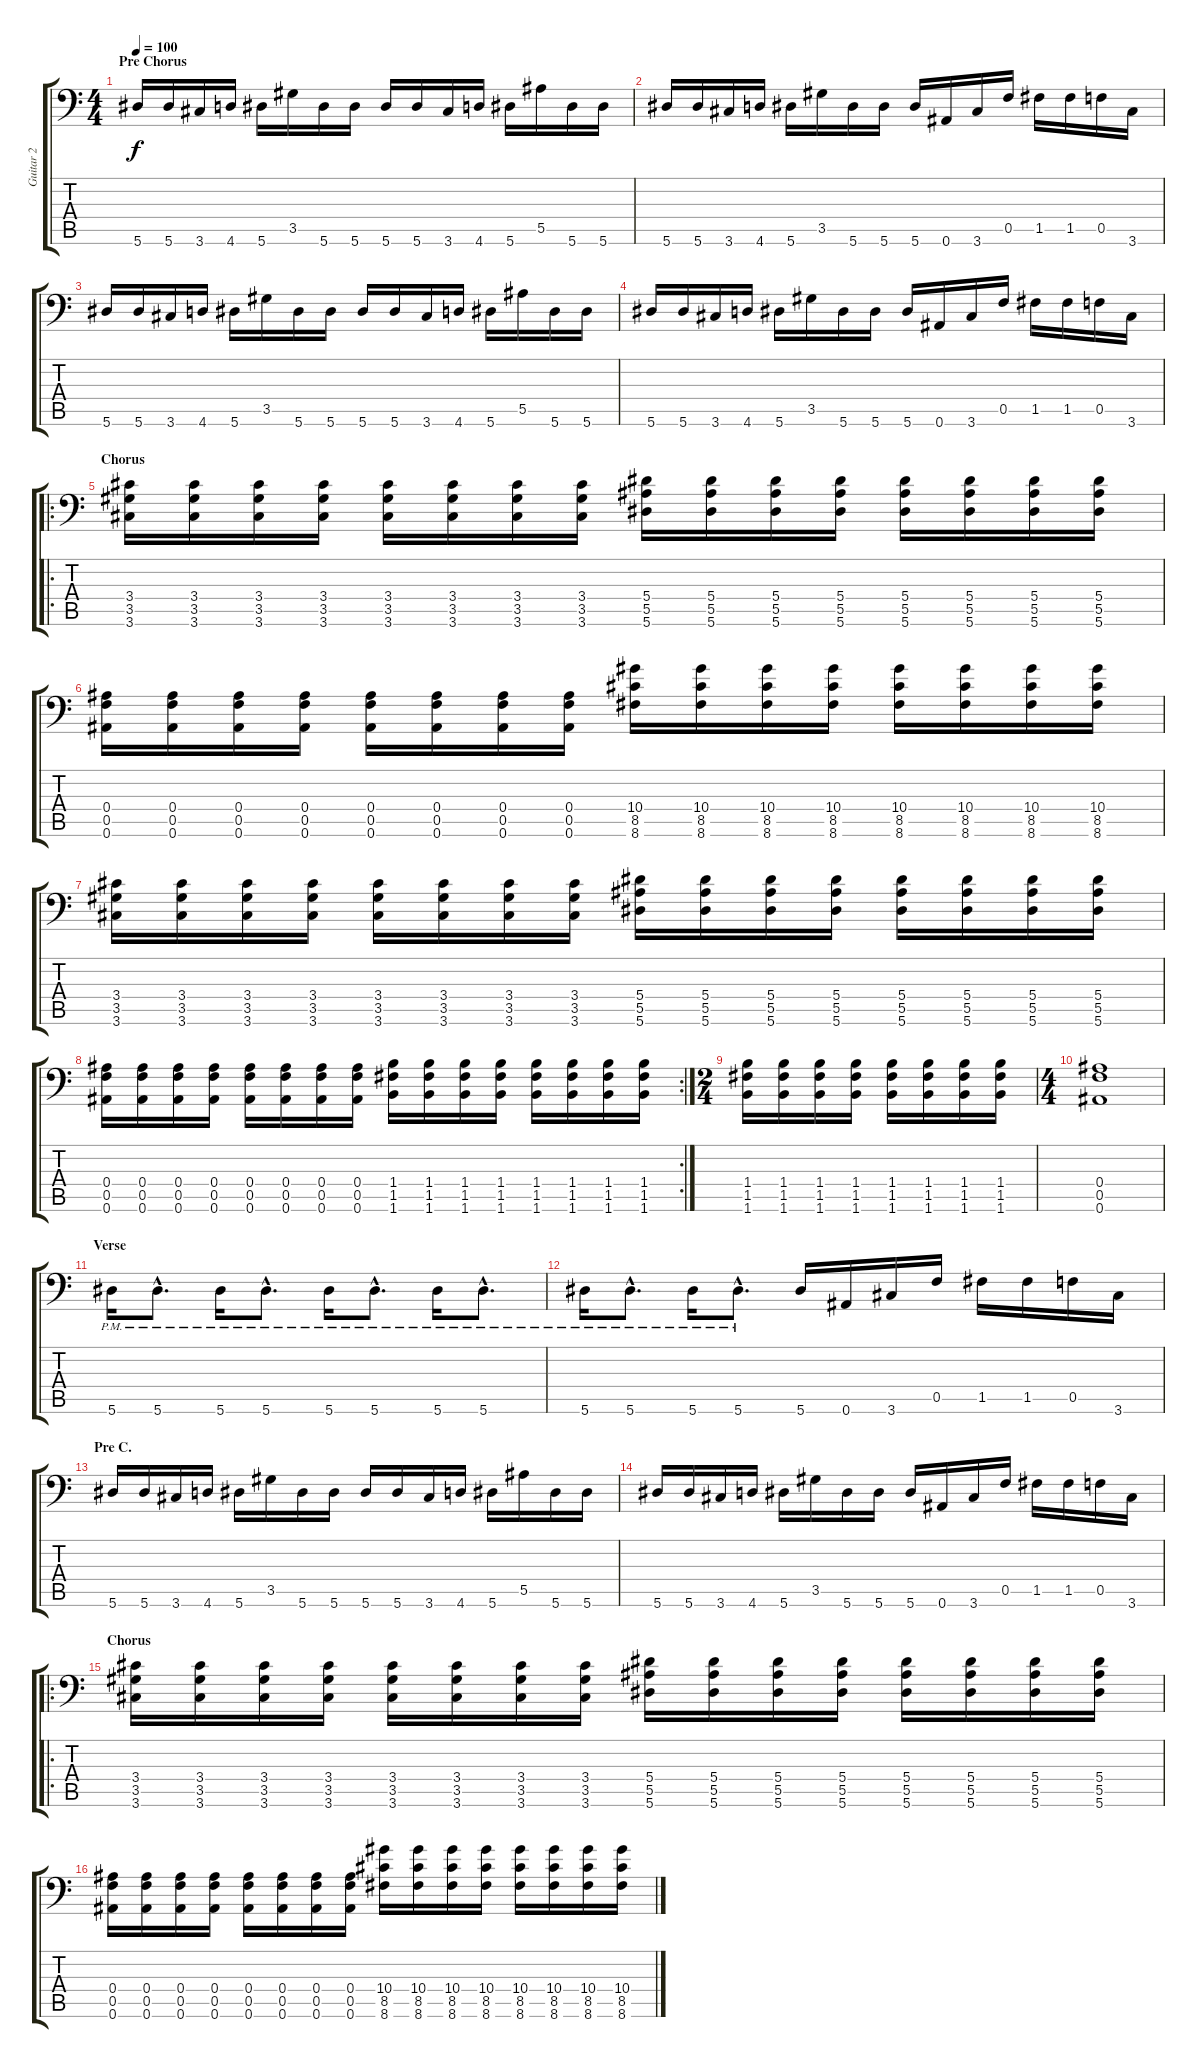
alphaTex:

\track ("Guitar 2" "Guitar 2") {instrument distortionguitar}
\staff {score tabs}
\tuning (C4 G3 Eb3 Bb2 F2 Bb1) {hide}
\ts (4 4)
\section ("" "Pre Chorus")
\tempo 100
\clef f4
\ks c
5.6.16{dy f} 5.6.16 3.6.16 4.6.16 5.6.16 3.5.16 5.6.16 5.6.16 5.6.16 5.6.16 3.6.16 4.6.16 5.6.16 5.5.16 5.6.16 5.6.16 |
5.6.16 5.6.16 3.6.16 4.6.16 5.6.16 3.5.16 5.6.16 5.6.16 5.6.16 0.6.16 3.6.16 0.5.16 1.5.16 1.5.16 0.5.16 3.6.16 |
5.6.16 5.6.16 3.6.16 4.6.16 5.6.16 3.5.16 5.6.16 5.6.16 5.6.16 5.6.16 3.6.16 4.6.16 5.6.16 5.5.16 5.6.16 5.6.16 |
5.6.16 5.6.16 3.6.16 4.6.16 5.6.16 3.5.16 5.6.16 5.6.16 5.6.16 0.6.16 3.6.16 0.5.16 1.5.16 1.5.16 0.5.16 3.6.16 |
\ro
\section ("" "Chorus")
(3.4 3.5 3.6).16 (3.4 3.5 3.6).16 (3.4 3.5 3.6).16 (3.4 3.5 3.6).16 (3.4 3.5 3.6).16 (3.4 3.5 3.6).16 (3.4 3.5 3.6).16 (3.4 3.5 3.6).16 (5.4 5.5 5.6).16 (5.4 5.5 5.6).16 (5.4 5.5 5.6).16 (5.4 5.5 5.6).16 (5.4 5.5 5.6).16 (5.4 5.5 5.6).16 (5.4 5.5 5.6).16 (5.4 5.5 5.6).16 |
(0.4 0.5 0.6).16 (0.4 0.5 0.6).16 (0.4 0.5 0.6).16 (0.4 0.5 0.6).16 (0.4 0.5 0.6).16 (0.4 0.5 0.6).16 (0.4 0.5 0.6).16 (0.4 0.5 0.6).16 (10.4 8.5 8.6).16 (10.4 8.5 8.6).16 (10.4 8.5 8.6).16 (10.4 8.5 8.6).16 (10.4 8.5 8.6).16 (10.4 8.5 8.6).16 (10.4 8.5 8.6).16 (10.4 8.5 8.6).16 |
(3.4 3.5 3.6).16 (3.4 3.5 3.6).16 (3.4 3.5 3.6).16 (3.4 3.5 3.6).16 (3.4 3.5 3.6).16 (3.4 3.5 3.6).16 (3.4 3.5 3.6).16 (3.4 3.5 3.6).16 (5.4 5.5 5.6).16 (5.4 5.5 5.6).16 (5.4 5.5 5.6).16 (5.4 5.5 5.6).16 (5.4 5.5 5.6).16 (5.4 5.5 5.6).16 (5.4 5.5 5.6).16 (5.4 5.5 5.6).16 |
\rc 2
(0.4 0.5 0.6).16 (0.4 0.5 0.6).16 (0.4 0.5 0.6).16 (0.4 0.5 0.6).16 (0.4 0.5 0.6).16 (0.4 0.5 0.6).16 (0.4 0.5 0.6).16 (0.4 0.5 0.6).16 (1.4 1.5 1.6).16 (1.4 1.5 1.6).16 (1.4 1.5 1.6).16 (1.4 1.5 1.6).16 (1.4 1.5 1.6).16 (1.4 1.5 1.6).16 (1.4 1.5 1.6).16 (1.4 1.5 1.6).16 |
\ts (2 4)
(1.4 1.5 1.6).16 (1.4 1.5 1.6).16 (1.4 1.5 1.6).16 (1.4 1.5 1.6).16 (1.4 1.5 1.6).16 (1.4 1.5 1.6).16 (1.4 1.5 1.6).16 (1.4 1.5 1.6).16 |
\ts (4 4)
(0.4 0.5 0.6).1 |
\section ("" "Verse")
5.6{pm}.16 5.6{hac pm}.8{d} 5.6{pm}.16 5.6{hac pm}.8{d} 5.6{pm}.16 5.6{hac pm}.8{d} 5.6{pm}.16 5.6{hac pm}.8{d} |
5.6{pm}.16 5.6{hac pm}.8{d} 5.6{pm}.16 5.6{hac pm}.8{d} 5.6.16 0.6.16 3.6.16 0.5.16 1.5.16 1.5.16 0.5.16 3.6.16 |
\section ("" "Pre C.")
5.6.16 5.6.16 3.6.16 4.6.16 5.6.16 3.5.16 5.6.16 5.6.16 5.6.16 5.6.16 3.6.16 4.6.16 5.6.16 5.5.16 5.6.16 5.6.16 |
5.6.16 5.6.16 3.6.16 4.6.16 5.6.16 3.5.16 5.6.16 5.6.16 5.6.16 0.6.16 3.6.16 0.5.16 1.5.16 1.5.16 0.5.16 3.6.16 |
\ro
\section ("" "Chorus")
(3.4 3.5 3.6).16 (3.4 3.5 3.6).16 (3.4 3.5 3.6).16 (3.4 3.5 3.6).16 (3.4 3.5 3.6).16 (3.4 3.5 3.6).16 (3.4 3.5 3.6).16 (3.4 3.5 3.6).16 (5.4 5.5 5.6).16 (5.4 5.5 5.6).16 (5.4 5.5 5.6).16 (5.4 5.5 5.6).16 (5.4 5.5 5.6).16 (5.4 5.5 5.6).16 (5.4 5.5 5.6).16 (5.4 5.5 5.6).16 |
(0.4 0.5 0.6).16 (0.4 0.5 0.6).16 (0.4 0.5 0.6).16 (0.4 0.5 0.6).16 (0.4 0.5 0.6).16 (0.4 0.5 0.6).16 (0.4 0.5 0.6).16 (0.4 0.5 0.6).16 (10.4 8.5 8.6).16 (10.4 8.5 8.6).16 (10.4 8.5 8.6).16 (10.4 8.5 8.6).16 (10.4 8.5 8.6).16 (10.4 8.5 8.6).16 (10.4 8.5 8.6).16 (10.4 8.5 8.6).16
